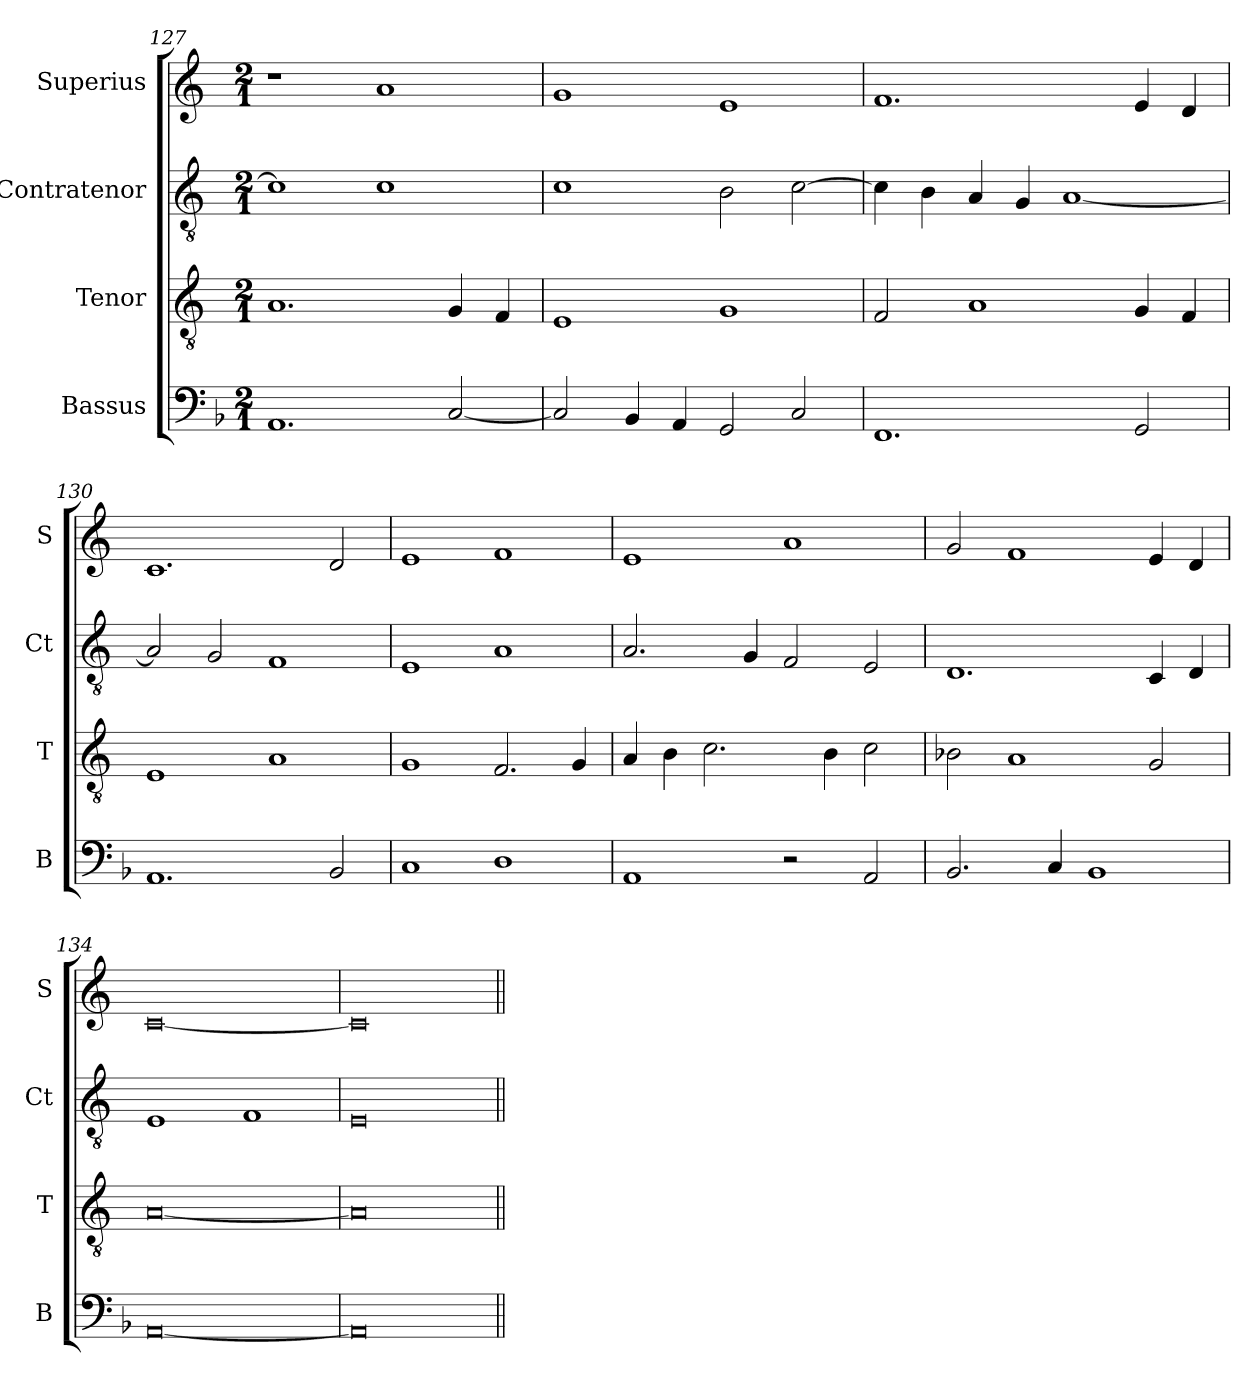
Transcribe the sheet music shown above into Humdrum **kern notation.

**kern	**kern	**kern	**kern
*part4	*part3	*part2	*part1
*staff4	*staff3	*staff2	*staff1
*I"Bassus	*I"Tenor	*I"Contratenor	*I"Superius
*I'B	*I'T	*I'Ct	*I'S
*clefF4	*clefGv2	*clefGv2	*clefG2
*k[b-]	*k[]	*k[]	*k[]
*M2/1	*M2/1	*M2/1	*M2/1
=127	=127	=127	=127
1.AA	1.A	1c]	1r
.	.	1c	1a
[2C	4G	.	.
.	4F	.	.
=128	=128	=128	=128
2C]	1E	1c	1g
4BB-	.	.	.
4AA	.	.	.
2GG	1G	2B	1e
2C	.	[2c	.
=129	=129	=129	=129
1.FF	2F	4c]	1.f
.	.	4B	.
.	1A	4A	.
.	.	4G	.
.	.	[1A	.
2GG	4G	.	4e
.	4F	.	4d
=130	=130	=130	=130
1.AA	1E	2A]	1.c
.	.	2G	.
.	1A	1F	.
2BB-	.	.	2d
=131	=131	=131	=131
1C	1G	1E	1e
1D	2.F	1A	1f
.	4G	.	.
=132	=132	=132	=132
1AA	4A	2.A	1e
.	4B	.	.
.	2.c	.	.
.	.	4G	.
2r	.	2F	1a
.	4B	.	.
2AA	2c	2E	.
=133	=133	=133	=133
2.BB-	2B-X	1.D	2g
.	1A	.	1f
4C	.	.	.
1BB-	.	.	.
.	2G	4C	4e
.	.	4D	4d
=134	=134	=134	=134
[0AA	[0A	1E	[0c
.	.	1F	.
=135	=135	=135	=135
0AA]	0A]	0E	0c]
=||	=||	=||	=||
*-	*-	*-	*-
